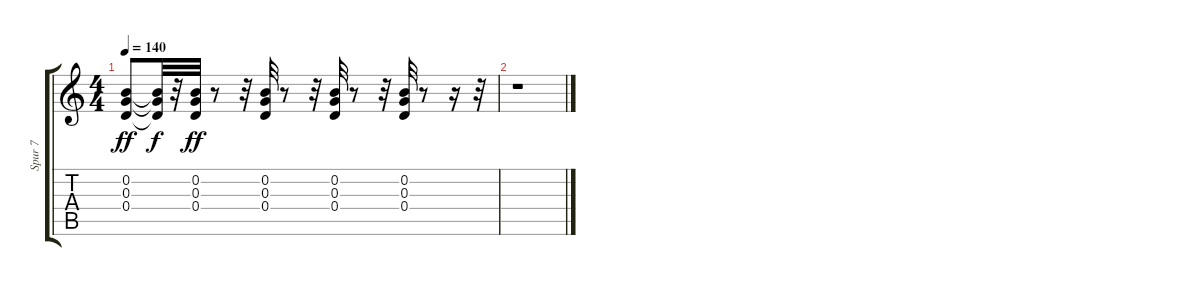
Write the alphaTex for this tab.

\track ("Spur 7" "Spur 7") {instrument acousticguitarsteel}
\staff {score tabs}
\tuning (E4 B3 G3 D3 A2 E2) {hide}
\ts (4 4)
\tempo 140
\clef g2
\ks c
(0.2 0.3 0.4).8{dy ff} (0.2{t} 0.3{t} 0.4{t}).32{dy f} r.32 (0.2 0.3 0.4).32{dy ff} r.8 r.32 (0.2 0.3 0.4).32 r.8 r.32 (0.2 0.3 0.4).32 r.8 r.32 (0.2 0.3 0.4).32 r.8 r.16 r.32 |
r.1
